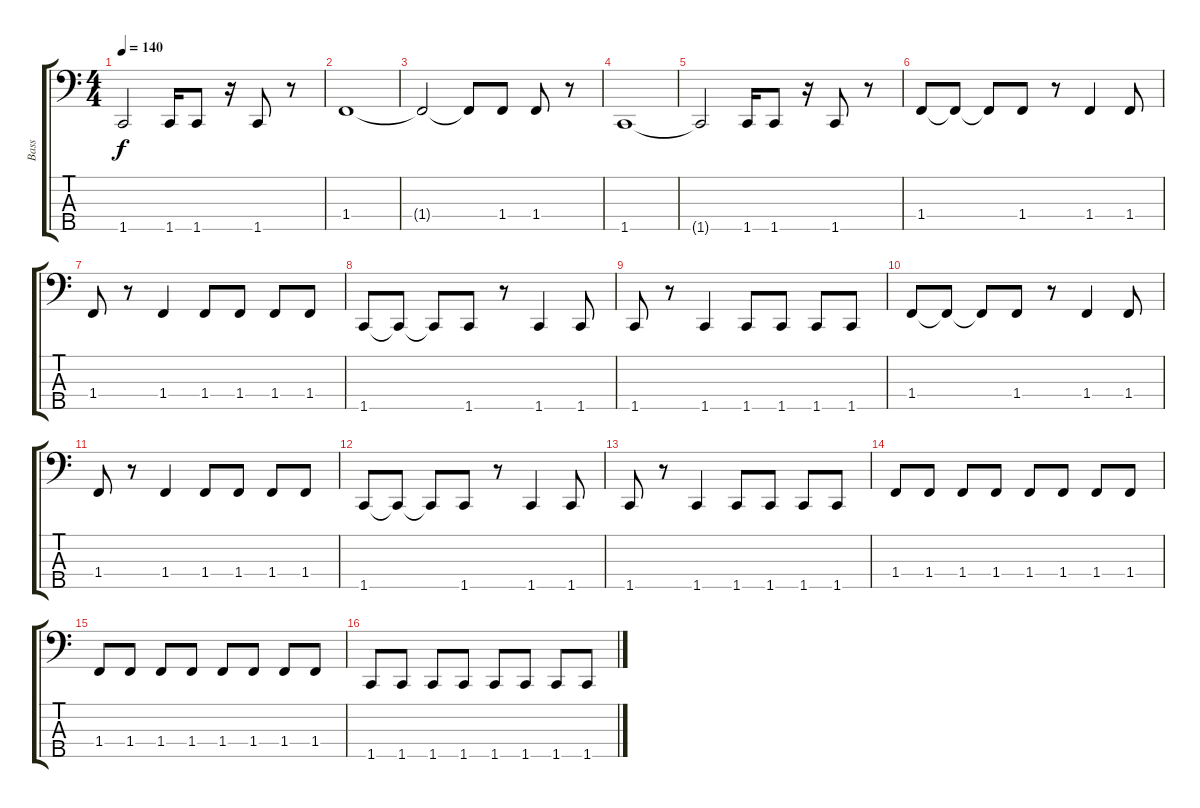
\track ("Bass" "Bass") {instrument electricbassfinger}
\staff {score tabs}
\tuning (G2 D2 A1 E1 B0) {hide}
\ts (4 4)
\tempo 140
\clef f4
\ks c
1.5{t}.2{dy f} 1.5.16 1.5.8 r.16 1.5.8 r.8 |
1.4.1 |
1.4{t}.2 1.4{t}.8 1.4.8 1.4.8 r.8 |
1.5.1 |
1.5{t}.2 1.5.16 1.5.8 r.16 1.5.8 r.8 |
1.4.8 1.4{t}.8 1.4{t}.8 1.4.8 r.8 1.4.4 1.4.8 |
1.4.8 r.8 1.4.4 1.4.8 1.4.8 1.4.8 1.4.8 |
1.5.8 1.5{t}.8 1.5{t}.8 1.5.8 r.8 1.5.4 1.5.8 |
1.5.8 r.8 1.5.4 1.5.8 1.5.8 1.5.8 1.5.8 |
1.4.8 1.4{t}.8 1.4{t}.8 1.4.8 r.8 1.4.4 1.4.8 |
1.4.8 r.8 1.4.4 1.4.8 1.4.8 1.4.8 1.4.8 |
1.5.8 1.5{t}.8 1.5{t}.8 1.5.8 r.8 1.5.4 1.5.8 |
1.5.8 r.8 1.5.4 1.5.8 1.5.8 1.5.8 1.5.8 |
1.4.8 1.4.8 1.4.8 1.4.8 1.4.8 1.4.8 1.4.8 1.4.8 |
1.4.8 1.4.8 1.4.8 1.4.8 1.4.8 1.4.8 1.4.8 1.4.8 |
1.5.8 1.5.8 1.5.8 1.5.8 1.5.8 1.5.8 1.5.8 1.5.8
